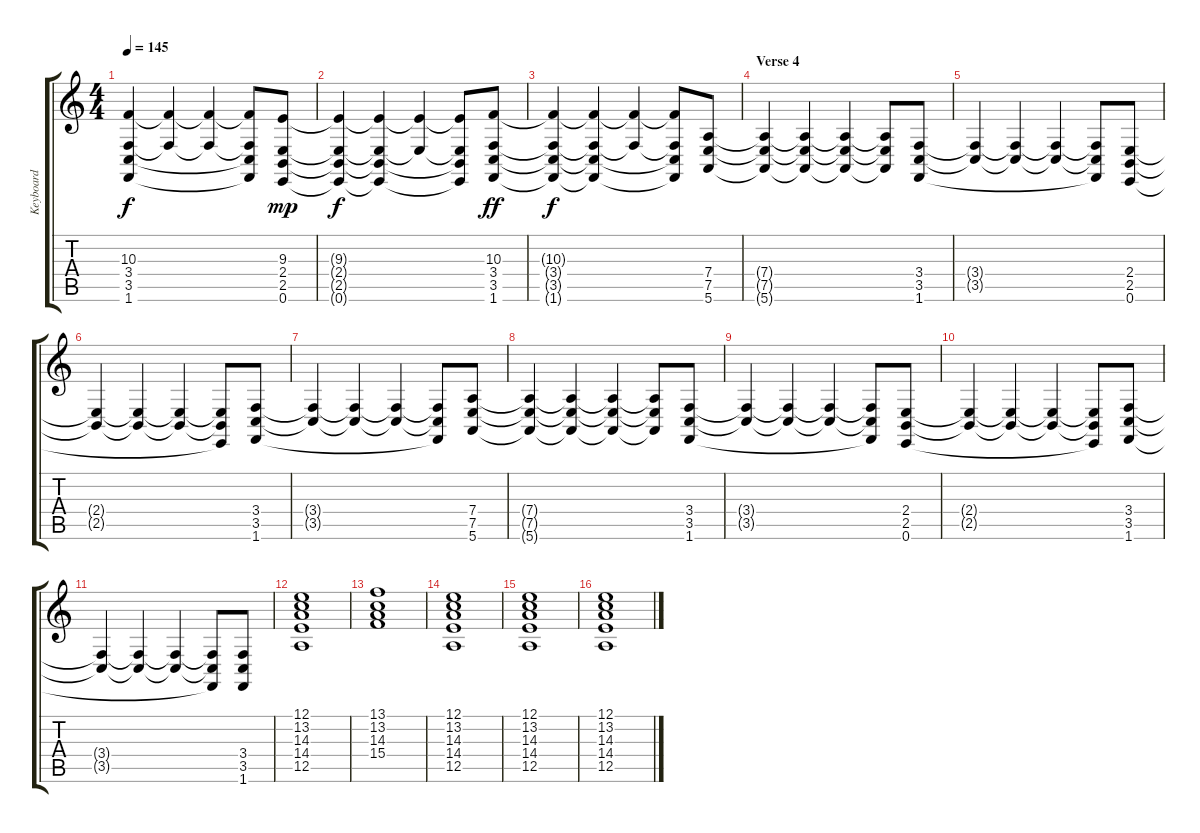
\track ("Keyboard" "Keyboard") {instrument pad2warm}
\staff {score tabs}
\tuning (E4 B3 G3 D3 A2 E2) {hide}
\ts (4 4)
\tempo 145
\clef g2
\ks c
(10.3{t} 3.4{t} 3.5{t} 1.6{t}).4{dy f} (10.3{t} 3.4{t}).4 (10.3{t} 3.4{t}).4 (10.3{t} 3.4{t} 3.5{t} 1.6{t}).8 (9.3 2.4 2.5 0.6).8{dy mp} |
(9.3{t} 2.4{t} 2.5{t} 0.6{t}).4{dy f} (9.3{t} 2.4{t} 2.5{t} 0.6{t}).4 (9.3{t} 2.4{t}).4 (9.3{t} 2.4{t} 2.5{t} 0.6{t}).8 (10.3 3.4 3.5 1.6).8{dy ff} |
(10.3{t} 3.4{t} 3.5{t} 1.6{t}).4{dy f} (10.3{t} 3.4{t} 3.5{t} 1.6{t}).4 (10.3{t} 3.4{t}).4 (10.3{t} 3.4{t} 3.5{t} 1.6{t}).8 (7.4 7.5 5.6).8{volume 12} |
\section ("" "Verse 4")
(7.4{t} 7.5{t} 5.6{t}).4 (7.4{t} 7.5{t} 5.6{t}).4 (7.4{t} 7.5{t} 5.6{t}).4 (7.4{t} 7.5{t} 5.6{t}).8 (3.4 3.5 1.6).8 |
(3.4{t} 3.5{t}).4 (3.4{t} 3.5{t}).4 (3.4{t} 3.5{t}).4 (3.4{t} 3.5{t} 1.6{t}).8 (2.4 2.5 0.6).8 |
(2.4{t} 2.5{t}).4 (2.4{t} 2.5{t}).4 (2.4{t} 2.5{t}).4 (2.4{t} 2.5{t} 0.6{t}).8 (3.4 3.5 1.6).8 |
(3.4{t} 3.5{t}).4 (3.4{t} 3.5{t}).4 (3.4{t} 3.5{t}).4 (3.4{t} 3.5{t} 1.6{t}).8 (7.4 7.5 5.6).8 |
(7.4{t} 7.5{t} 5.6{t}).4 (7.4{t} 7.5{t} 5.6{t}).4 (7.4{t} 7.5{t} 5.6{t}).4 (7.4{t} 7.5{t} 5.6{t}).8 (3.4 3.5 1.6).8 |
(3.4{t} 3.5{t}).4 (3.4{t} 3.5{t}).4 (3.4{t} 3.5{t}).4 (3.4{t} 3.5{t} 1.6{t}).8 (2.4 2.5 0.6).8 |
(2.4{t} 2.5{t}).4 (2.4{t} 2.5{t}).4 (2.4{t} 2.5{t}).4 (2.4{t} 2.5{t} 0.6{t}).8 (3.4 3.5 1.6).8 |
(3.4{t} 3.5{t}).4 (3.4{t} 3.5{t}).4 (3.4{t} 3.5{t}).4 (3.4{t} 3.5{t} 1.6{t}).8 (3.4 3.5 1.6).8 |
(12.1 13.2 14.3 14.4 12.5).1{volume 4} |
(13.1 13.2 14.3 15.4).1 |
(12.1 13.2 14.3 14.4 12.5).1 |
(12.1 13.2 14.3 14.4 12.5).1 |
(12.1 13.2 14.3 14.4 12.5).1
